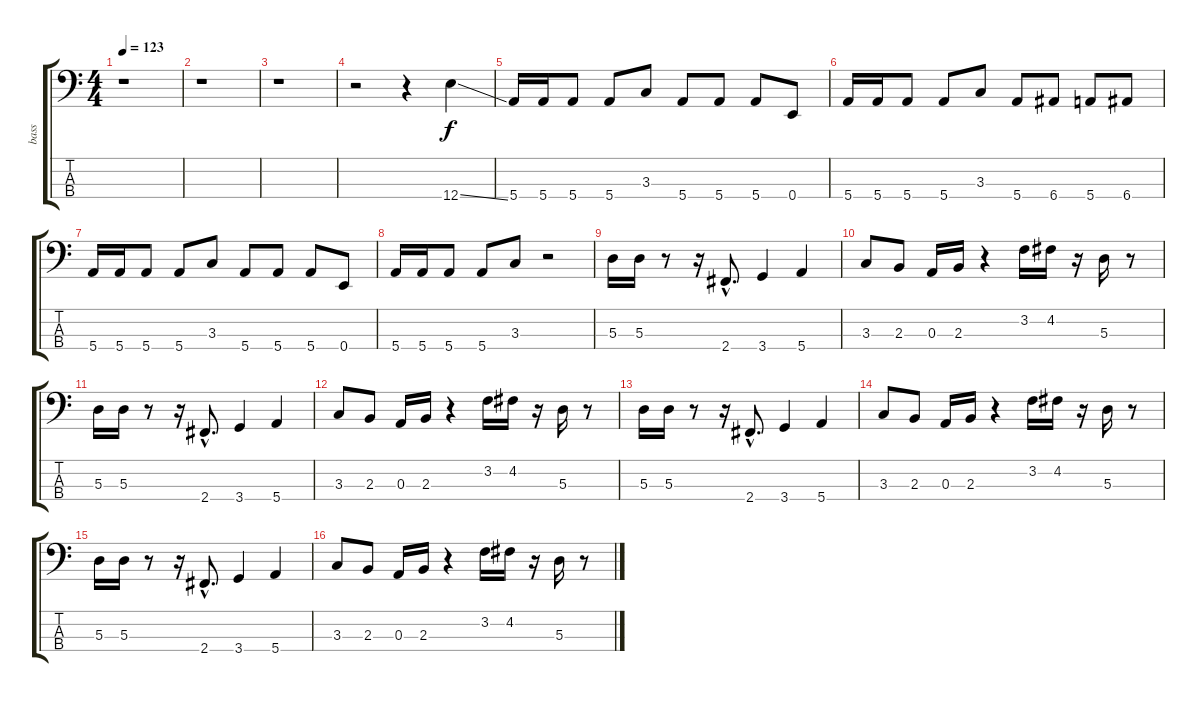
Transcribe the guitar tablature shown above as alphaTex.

\track ("bass" "bass") {instrument electricbassfinger}
\staff {score tabs}
\tuning (G2 D2 A1 E1) {hide}
\ts (4 4)
\tempo 123
\clef f4
\ks c
r.1{dy f} |
r.1 |
r.1 |
r.2 r.4 12.4{ss}.4 |
5.4.16 5.4.16 5.4.8 5.4.8 3.3.8 5.4.8 5.4.8 5.4.8 0.4.8 |
5.4.16 5.4.16 5.4.8 5.4.8 3.3.8 5.4.8 6.4.8 5.4.8 6.4.8 |
5.4.16 5.4.16 5.4.8 5.4.8 3.3.8 5.4.8 5.4.8 5.4.8 0.4.8 |
5.4.16 5.4.16 5.4.8 5.4.8 3.3.8 r.2 |
5.3.16 5.3.16 r.8 r.16 2.4{hac}.8{d} 3.4.4 5.4.4 |
3.3.8 2.3.8 0.3.16 2.3.16 r.4 3.2.16 4.2.16 r.16 5.3.16 r.8 |
5.3.16 5.3.16 r.8 r.16 2.4{hac}.8{d} 3.4.4 5.4.4 |
3.3.8 2.3.8 0.3.16 2.3.16 r.4 3.2.16 4.2.16 r.16 5.3.16 r.8 |
5.3.16 5.3.16 r.8 r.16 2.4{hac}.8{d} 3.4.4 5.4.4 |
3.3.8 2.3.8 0.3.16 2.3.16 r.4 3.2.16 4.2.16 r.16 5.3.16 r.8 |
5.3.16 5.3.16 r.8 r.16 2.4{hac}.8{d} 3.4.4 5.4.4 |
3.3.8 2.3.8 0.3.16 2.3.16 r.4 3.2.16 4.2.16 r.16 5.3.16 r.8
